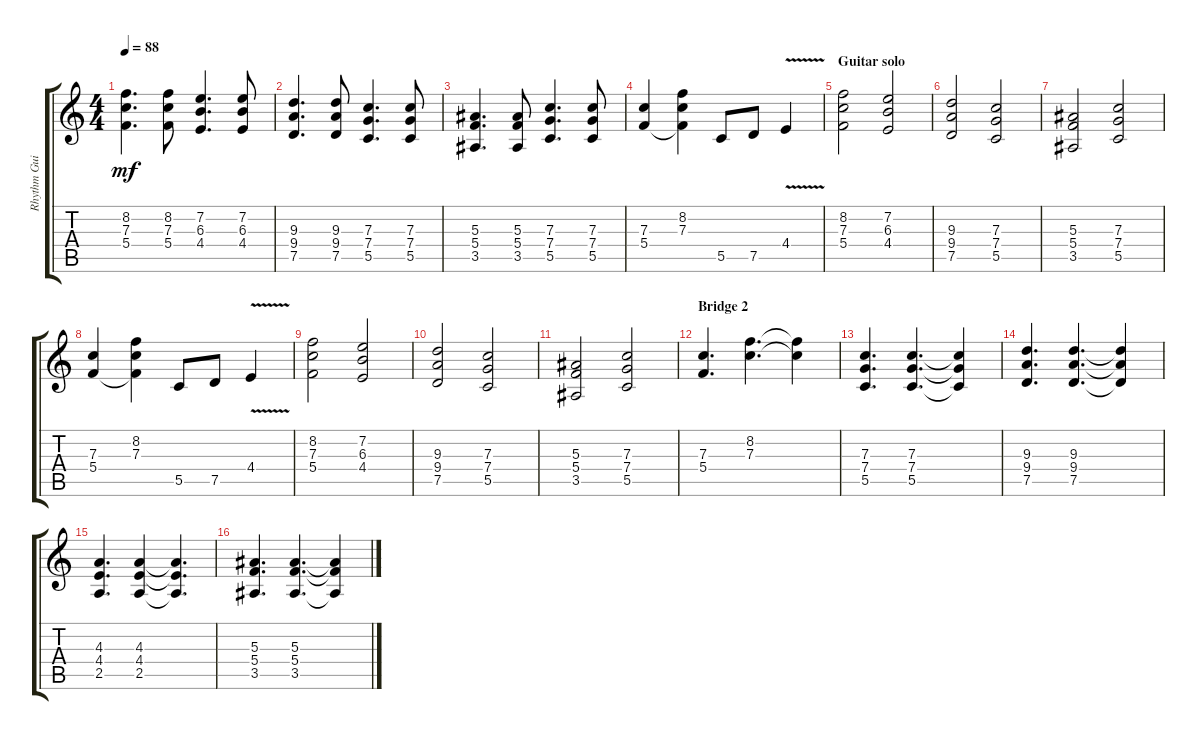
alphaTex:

\track ("Rhythm Guitar" "Rhythm Gui") {instrument distortionguitar}
\staff {score tabs}
\tuning (D4 A3 F3 C3 G2 D2) {hide}
\ts (4 4)
\tempo 88
\clef g2
\ks c
(8.2 7.3 5.4).4{d dy mf} (8.2 7.3 5.4).8 (7.2 6.3 4.4).4{d} (7.2 6.3 4.4).8 |
(9.3 9.4 7.5).4{d} (9.3 9.4 7.5).8 (7.3 7.4 5.5).4{d} (7.3 7.4 5.5).8 |
(5.3 5.4 3.5).4{d} (5.3 5.4 3.5).8 (7.3 7.4 5.5).4{d} (7.3 7.4 5.5).8 |
(7.3 5.4).4 (8.2 7.3 5.4{t}).4 5.5.8 7.5.8 4.4{v}.4 |
\section ("" "Guitar solo")
(8.2 7.3 5.4).2 (7.2 6.3 4.4).2 |
(9.3 9.4 7.5).2 (7.3 7.4 5.5).2 |
(5.3 5.4 3.5).2 (7.3 7.4 5.5).2 |
(7.3 5.4).4 (8.2 7.3 5.4{t}).4 5.5.8 7.5.8 4.4{v}.4 |
(8.2 7.3 5.4).2 (7.2 6.3 4.4).2 |
(9.3 9.4 7.5).2 (7.3 7.4 5.5).2 |
(5.3 5.4 3.5).2 (7.3 7.4 5.5).2 |
\section ("" "Bridge 2")
(7.3 5.4).4{d} (8.2 7.3).4{d} (8.2{t} 7.3{t}).4 |
(7.3 7.4 5.5).4{d} (7.3 7.4 5.5).4{d} (7.3{t} 7.4{t} 5.5{t}).4 |
(9.3 9.4 7.5).4{d} (9.3 9.4 7.5).4{d} (9.3{t} 9.4{t} 7.5{t}).4 |
(4.3 4.4 2.5).4{d} (4.3 4.4 2.5).4 (4.3{t} 4.4{t} 2.5{t}).4{d} |
(5.3 5.4 3.5).4{d} (5.3 5.4 3.5).4{d} (5.3{t} 5.4{t} 3.5{t}).4
